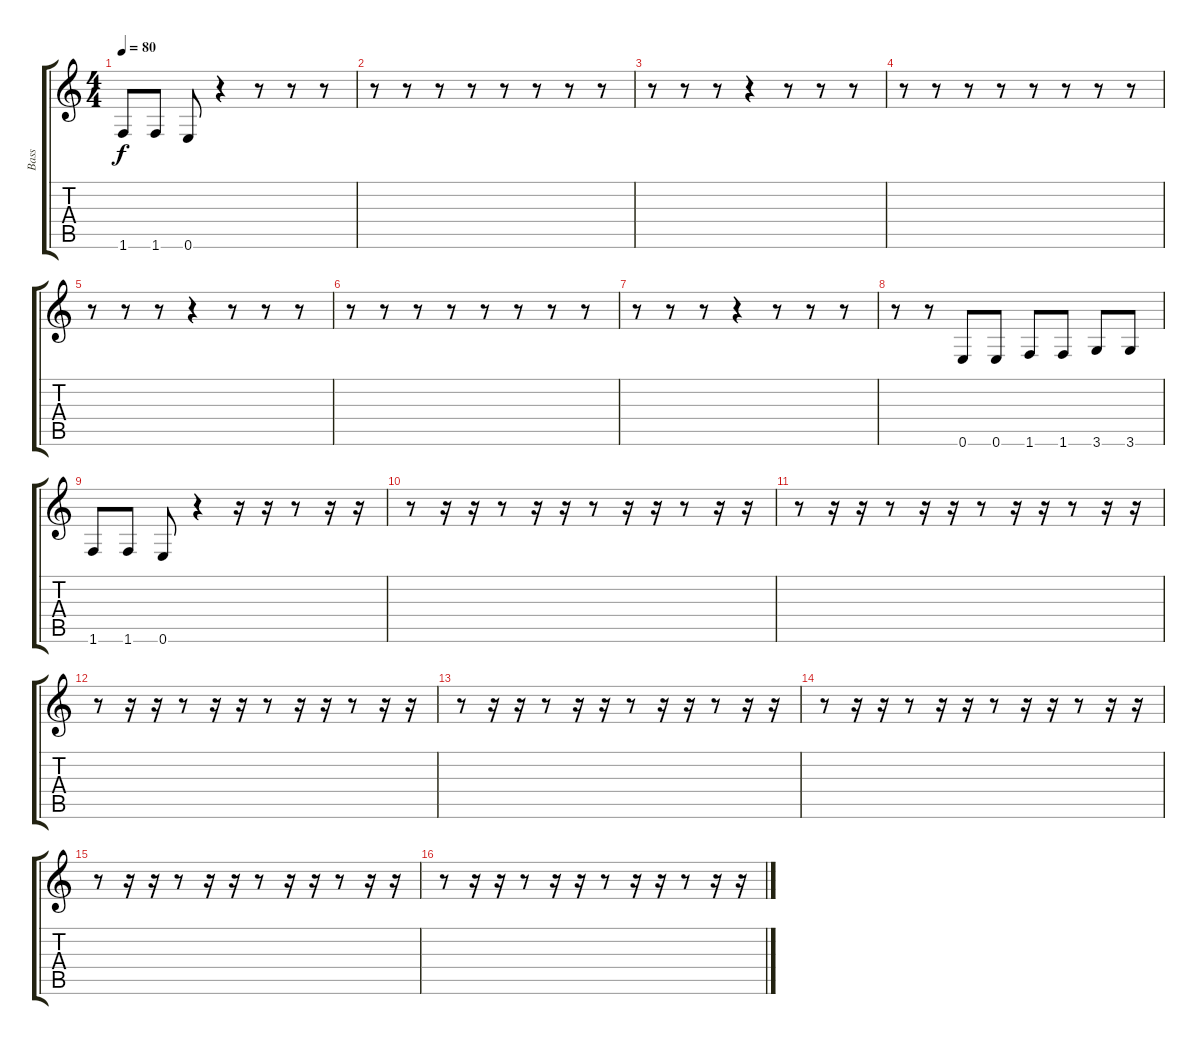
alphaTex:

\track ("Bass" "Bass") {instrument electricbassfinger}
\staff {score tabs}
\tuning (E4 B3 G3 D3 A2 E2) {hide}
\ts (4 4)
\tempo 80
\clef g2
\ks c
1.6.8{dy f} 1.6.8 0.6.8 r.4 r.8 r.8 r.8 |
r.8 r.8 r.8 r.8 r.8 r.8 r.8 r.8 |
r.8 r.8 r.8 r.4 r.8 r.8 r.8 |
r.8 r.8 r.8 r.8 r.8 r.8 r.8 r.8 |
r.8 r.8 r.8 r.4 r.8 r.8 r.8 |
r.8 r.8 r.8 r.8 r.8 r.8 r.8 r.8 |
r.8 r.8 r.8 r.4 r.8 r.8 r.8 |
r.8 r.8 0.6.8 0.6.8 1.6.8 1.6.8 3.6.8 3.6.8 |
1.6.8 1.6.8 0.6.8 r.4 r.16 r.16 r.8 r.16 r.16 |
r.8 r.16 r.16 r.8 r.16 r.16 r.8 r.16 r.16 r.8 r.16 r.16 |
r.8 r.16 r.16 r.8 r.16 r.16 r.8 r.16 r.16 r.8 r.16 r.16 |
r.8 r.16 r.16 r.8 r.16 r.16 r.8 r.16 r.16 r.8 r.16 r.16 |
r.8 r.16 r.16 r.8 r.16 r.16 r.8 r.16 r.16 r.8 r.16 r.16 |
r.8 r.16 r.16 r.8 r.16 r.16 r.8 r.16 r.16 r.8 r.16 r.16 |
r.8 r.16 r.16 r.8 r.16 r.16 r.8 r.16 r.16 r.8 r.16 r.16 |
r.8 r.16 r.16 r.8 r.16 r.16 r.8 r.16 r.16 r.8 r.16 r.16
